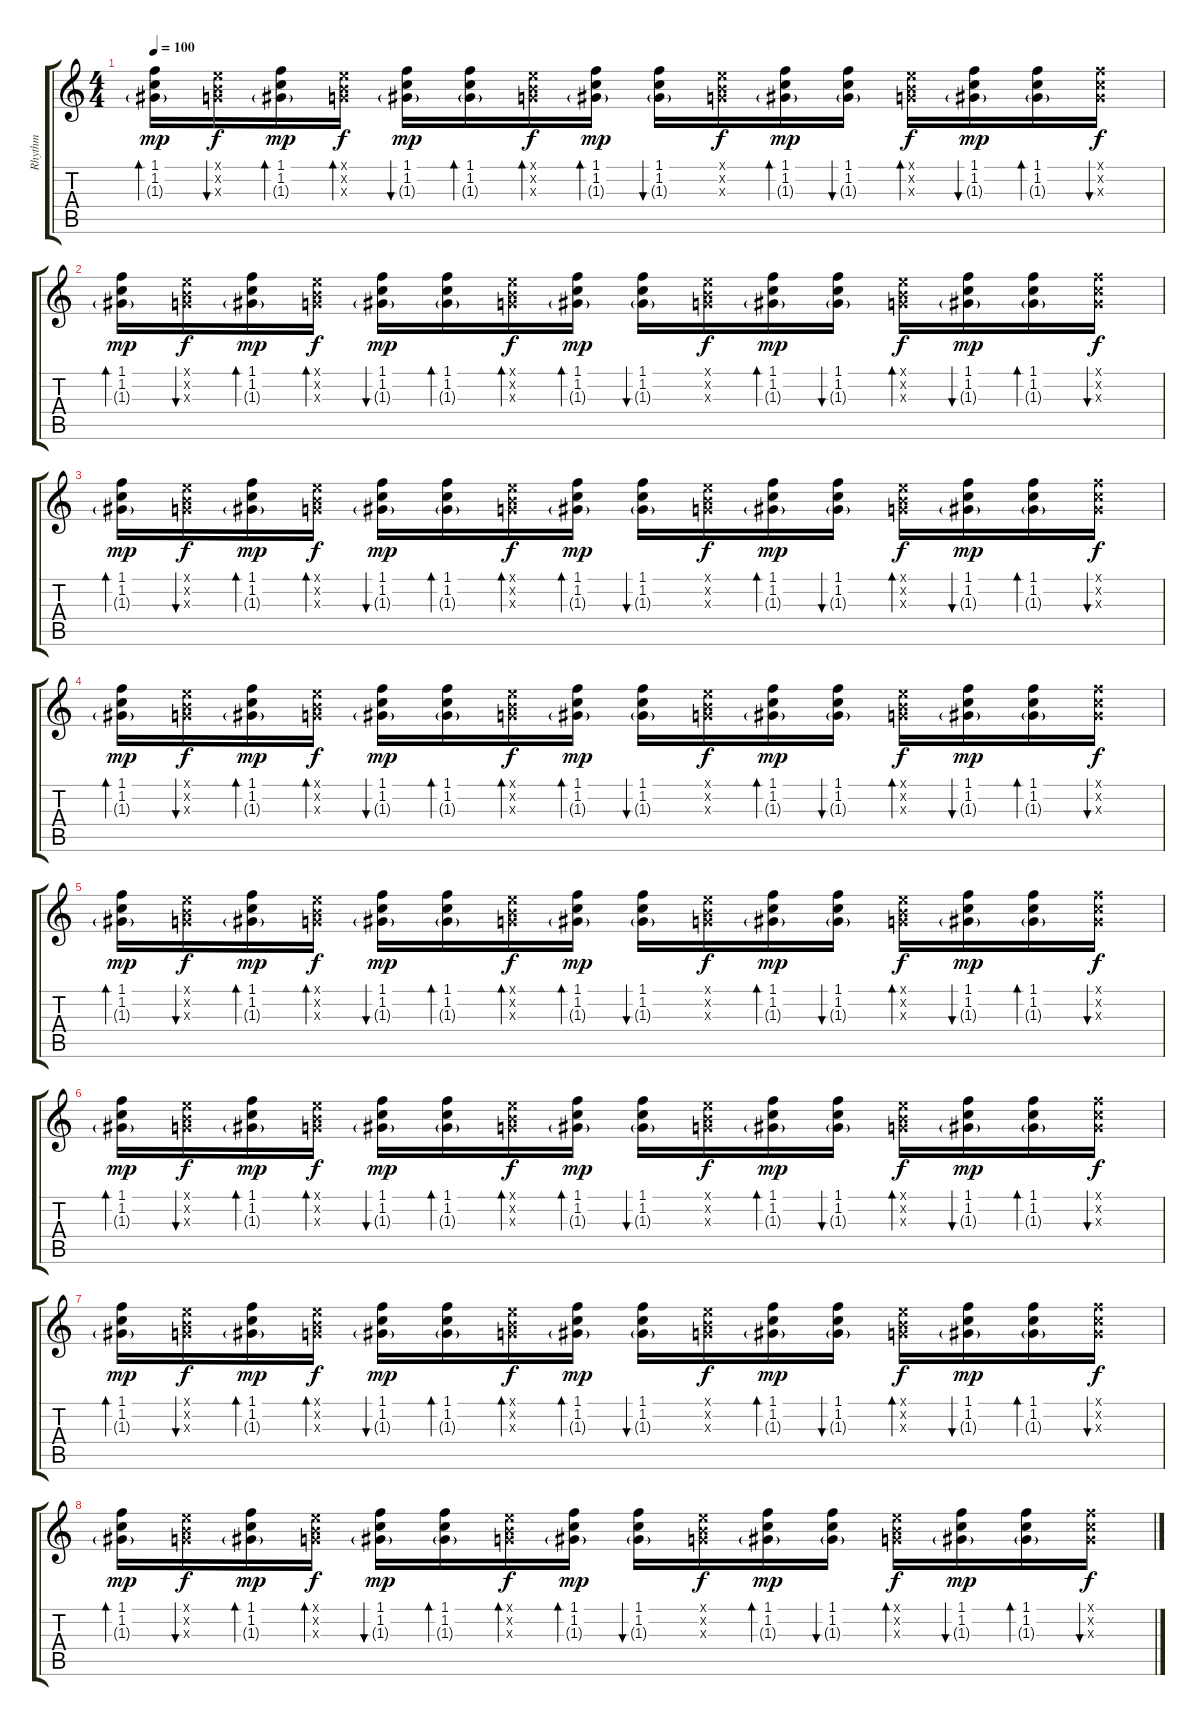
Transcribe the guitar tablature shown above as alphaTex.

\track ("Rhythm" "Rhythm") {instrument distortionguitar}
\staff {score tabs}
\tuning (E4 B3 G3 D3 A2 E2) {hide}
\ts (4 4)
\tempo 100
\clef g2
\ks c
(1.1 1.2 1.3{g}).16{bd 60 dy mp} (0.1{x} 0.2{x} 0.3{x}).16{bu 60 dy f} (1.1 1.2 1.3{g}).16{bd 60 dy mp} (0.1{x} 0.2{x} 0.3{x}).16{bd 60 dy f} (1.1 1.2 1.3{g}).16{bu 60 dy mp} (1.1 1.2 1.3{g}).16{bd 60} (0.1{x} 0.2{x} 0.3{x}).16{bd 60 dy f} (1.1 1.2 1.3{g}).16{bd 60 dy mp} (1.1 1.2 1.3{g}).16{bu 60} (0.1{x} 0.2{x} 0.3{x}).16{dy f} (1.1 1.2 1.3{g}).16{bd 60 dy mp} (1.1 1.2 1.3{g}).16{bu 60} (0.1{x} 0.2{x} 0.3{x}).16{bd 60 dy f} (1.1 1.2 1.3{g}).16{bu 60 dy mp} (1.1 1.2 1.3{g}).16{bd 60} (1.1{x} 1.2{x} 1.3{x}).16{bu 60 dy f} |
(1.1 1.2 1.3{g}).16{bd 60 dy mp} (0.1{x} 0.2{x} 0.3{x}).16{bu 60 dy f} (1.1 1.2 1.3{g}).16{bd 60 dy mp} (0.1{x} 0.2{x} 0.3{x}).16{bd 60 dy f} (1.1 1.2 1.3{g}).16{bu 60 dy mp} (1.1 1.2 1.3{g}).16{bd 60} (0.1{x} 0.2{x} 0.3{x}).16{bd 60 dy f} (1.1 1.2 1.3{g}).16{bd 60 dy mp} (1.1 1.2 1.3{g}).16{bu 60} (0.1{x} 0.2{x} 0.3{x}).16{dy f} (1.1 1.2 1.3{g}).16{bd 60 dy mp} (1.1 1.2 1.3{g}).16{bu 60} (0.1{x} 0.2{x} 0.3{x}).16{bd 60 dy f} (1.1 1.2 1.3{g}).16{bu 60 dy mp} (1.1 1.2 1.3{g}).16{bd 60} (1.1{x} 1.2{x} 1.3{x}).16{bu 60 dy f} |
(1.1 1.2 1.3{g}).16{bd 60 dy mp} (0.1{x} 0.2{x} 0.3{x}).16{bu 60 dy f} (1.1 1.2 1.3{g}).16{bd 60 dy mp} (0.1{x} 0.2{x} 0.3{x}).16{bd 60 dy f} (1.1 1.2 1.3{g}).16{bu 60 dy mp} (1.1 1.2 1.3{g}).16{bd 60} (0.1{x} 0.2{x} 0.3{x}).16{bd 60 dy f} (1.1 1.2 1.3{g}).16{bd 60 dy mp} (1.1 1.2 1.3{g}).16{bu 60} (0.1{x} 0.2{x} 0.3{x}).16{dy f} (1.1 1.2 1.3{g}).16{bd 60 dy mp} (1.1 1.2 1.3{g}).16{bu 60} (0.1{x} 0.2{x} 0.3{x}).16{bd 60 dy f} (1.1 1.2 1.3{g}).16{bu 60 dy mp} (1.1 1.2 1.3{g}).16{bd 60} (1.1{x} 1.2{x} 1.3{x}).16{bu 60 dy f} |
(1.1 1.2 1.3{g}).16{bd 60 dy mp} (0.1{x} 0.2{x} 0.3{x}).16{bu 60 dy f} (1.1 1.2 1.3{g}).16{bd 60 dy mp} (0.1{x} 0.2{x} 0.3{x}).16{bd 60 dy f} (1.1 1.2 1.3{g}).16{bu 60 dy mp} (1.1 1.2 1.3{g}).16{bd 60} (0.1{x} 0.2{x} 0.3{x}).16{bd 60 dy f} (1.1 1.2 1.3{g}).16{bd 60 dy mp} (1.1 1.2 1.3{g}).16{bu 60} (0.1{x} 0.2{x} 0.3{x}).16{dy f} (1.1 1.2 1.3{g}).16{bd 60 dy mp} (1.1 1.2 1.3{g}).16{bu 60} (0.1{x} 0.2{x} 0.3{x}).16{bd 60 dy f} (1.1 1.2 1.3{g}).16{bu 60 dy mp} (1.1 1.2 1.3{g}).16{bd 60} (1.1{x} 1.2{x} 1.3{x}).16{bu 60 dy f} |
(1.1 1.2 1.3{g}).16{bd 60 dy mp} (0.1{x} 0.2{x} 0.3{x}).16{bu 60 dy f} (1.1 1.2 1.3{g}).16{bd 60 dy mp} (0.1{x} 0.2{x} 0.3{x}).16{bd 60 dy f} (1.1 1.2 1.3{g}).16{bu 60 dy mp} (1.1 1.2 1.3{g}).16{bd 60} (0.1{x} 0.2{x} 0.3{x}).16{bd 60 dy f} (1.1 1.2 1.3{g}).16{bd 60 dy mp} (1.1 1.2 1.3{g}).16{bu 60} (0.1{x} 0.2{x} 0.3{x}).16{dy f} (1.1 1.2 1.3{g}).16{bd 60 dy mp} (1.1 1.2 1.3{g}).16{bu 60} (0.1{x} 0.2{x} 0.3{x}).16{bd 60 dy f} (1.1 1.2 1.3{g}).16{bu 60 dy mp} (1.1 1.2 1.3{g}).16{bd 60} (1.1{x} 1.2{x} 1.3{x}).16{bu 60 dy f} |
(1.1 1.2 1.3{g}).16{bd 60 dy mp} (0.1{x} 0.2{x} 0.3{x}).16{bu 60 dy f} (1.1 1.2 1.3{g}).16{bd 60 dy mp} (0.1{x} 0.2{x} 0.3{x}).16{bd 60 dy f} (1.1 1.2 1.3{g}).16{bu 60 dy mp} (1.1 1.2 1.3{g}).16{bd 60} (0.1{x} 0.2{x} 0.3{x}).16{bd 60 dy f} (1.1 1.2 1.3{g}).16{bd 60 dy mp} (1.1 1.2 1.3{g}).16{bu 60} (0.1{x} 0.2{x} 0.3{x}).16{dy f} (1.1 1.2 1.3{g}).16{bd 60 dy mp} (1.1 1.2 1.3{g}).16{bu 60} (0.1{x} 0.2{x} 0.3{x}).16{bd 60 dy f} (1.1 1.2 1.3{g}).16{bu 60 dy mp} (1.1 1.2 1.3{g}).16{bd 60} (1.1{x} 1.2{x} 1.3{x}).16{bu 60 dy f} |
(1.1 1.2 1.3{g}).16{bd 60 dy mp} (0.1{x} 0.2{x} 0.3{x}).16{bu 60 dy f} (1.1 1.2 1.3{g}).16{bd 60 dy mp} (0.1{x} 0.2{x} 0.3{x}).16{bd 60 dy f} (1.1 1.2 1.3{g}).16{bu 60 dy mp} (1.1 1.2 1.3{g}).16{bd 60} (0.1{x} 0.2{x} 0.3{x}).16{bd 60 dy f} (1.1 1.2 1.3{g}).16{bd 60 dy mp} (1.1 1.2 1.3{g}).16{bu 60} (0.1{x} 0.2{x} 0.3{x}).16{dy f} (1.1 1.2 1.3{g}).16{bd 60 dy mp} (1.1 1.2 1.3{g}).16{bu 60} (0.1{x} 0.2{x} 0.3{x}).16{bd 60 dy f} (1.1 1.2 1.3{g}).16{bu 60 dy mp} (1.1 1.2 1.3{g}).16{bd 60} (1.1{x} 1.2{x} 1.3{x}).16{bu 60 dy f} |
(1.1 1.2 1.3{g}).16{bd 60 dy mp} (0.1{x} 0.2{x} 0.3{x}).16{bu 60 dy f} (1.1 1.2 1.3{g}).16{bd 60 dy mp} (0.1{x} 0.2{x} 0.3{x}).16{bd 60 dy f} (1.1 1.2 1.3{g}).16{bu 60 dy mp} (1.1 1.2 1.3{g}).16{bd 60} (0.1{x} 0.2{x} 0.3{x}).16{bd 60 dy f} (1.1 1.2 1.3{g}).16{bd 60 dy mp} (1.1 1.2 1.3{g}).16{bu 60} (0.1{x} 0.2{x} 0.3{x}).16{dy f} (1.1 1.2 1.3{g}).16{bd 60 dy mp} (1.1 1.2 1.3{g}).16{bu 60} (0.1{x} 0.2{x} 0.3{x}).16{bd 60 dy f} (1.1 1.2 1.3{g}).16{bu 60 dy mp} (1.1 1.2 1.3{g}).16{bd 60} (1.1{x} 1.2{x} 1.3{x}).16{bu 60 dy f}
